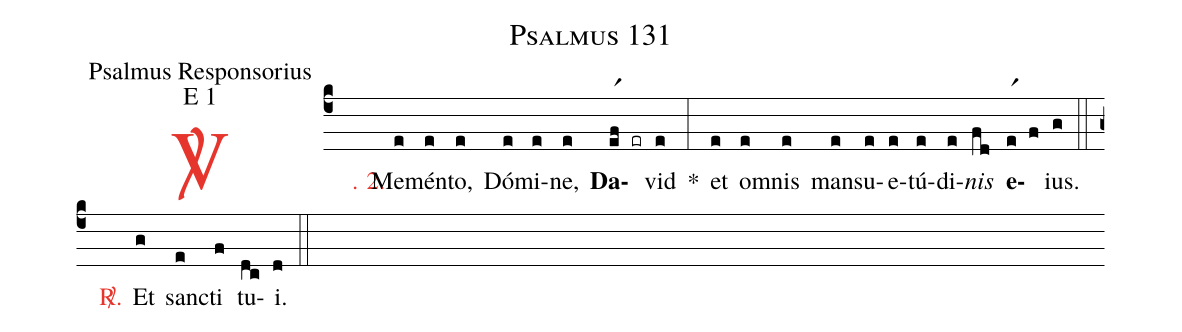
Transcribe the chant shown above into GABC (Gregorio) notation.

name: Psalmus 131;
office-part: Psalmus Responsorius;
mode: E 1;
%%
(c4)

<c><sp>V/</sp>. 2.</c>() Me(e)mén(e)to,(e) Dó(e)mi(e)ne,(e) <b>Da</b>(er1f er)vid(e) *(:) et(e) om(e)nis(e) man(e)su(e)e(e)tú(e)di(e)<i>nis</i>(fd) <b>e</b>(er1 f)ius.(g)

(::)

<nlba><c><sp>R/</sp>.</c>() Et</nlba>(g) sanc(e)ti(f) tu(dc)i.(d)

(::)
